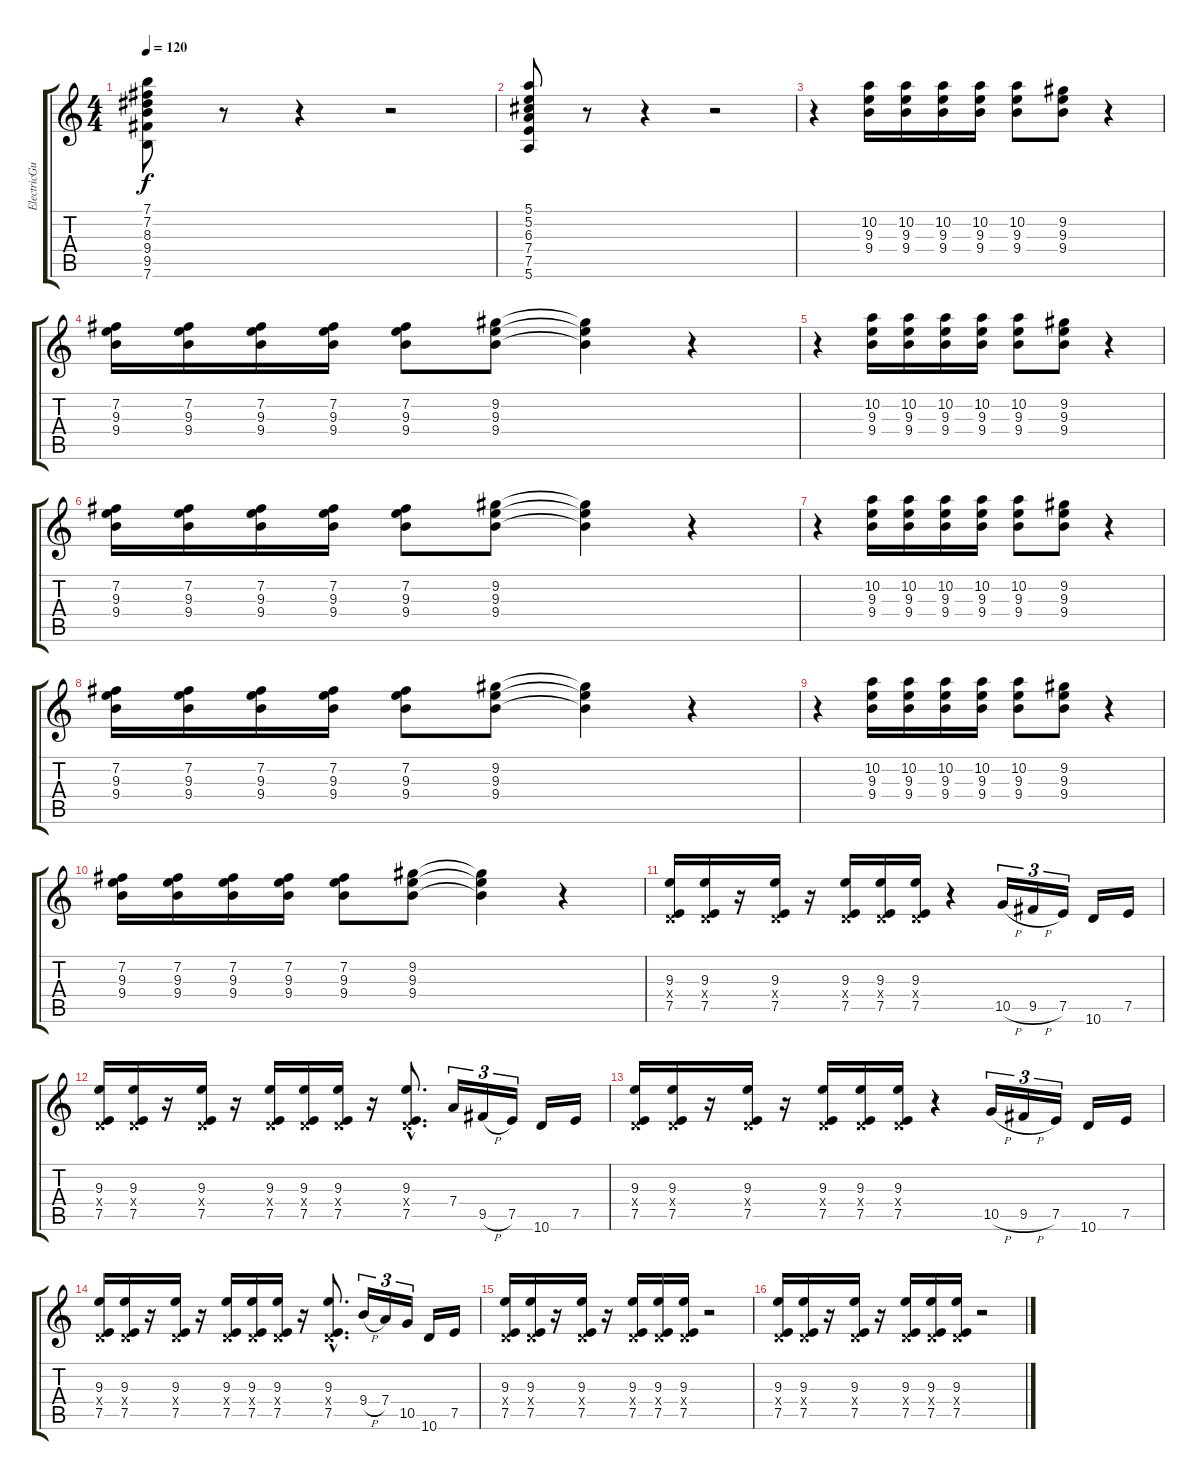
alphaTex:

\track ("ElectricGuitar1" "ElectricGu") {instrument distortionguitar}
\staff {score tabs}
\tuning (E4 B3 G3 D3 A2 E2) {hide}
\ts (4 4)
\tempo 120
\clef g2
\ks c
(7.1 7.2 8.3 9.4 9.5 7.6).8{dy f} r.8 r.4 r.2 |
(5.1 5.2 6.3 7.4 7.5 5.6).8 r.8 r.4 r.2 |
r.4 (10.2 9.3 9.4).16 (10.2 9.3 9.4).16 (10.2 9.3 9.4).16 (10.2 9.3 9.4).16 (10.2 9.3 9.4).8 (9.2 9.3 9.4).8 r.4 |
(7.2 9.3 9.4).16 (7.2 9.3 9.4).16 (7.2 9.3 9.4).16 (7.2 9.3 9.4).16 (7.2 9.3 9.4).8 (9.2 9.3 9.4).8 (9.2{t} 9.3{t} 9.4{t}).4 r.4 |
r.4 (10.2 9.3 9.4).16 (10.2 9.3 9.4).16 (10.2 9.3 9.4).16 (10.2 9.3 9.4).16 (10.2 9.3 9.4).8 (9.2 9.3 9.4).8 r.4 |
(7.2 9.3 9.4).16 (7.2 9.3 9.4).16 (7.2 9.3 9.4).16 (7.2 9.3 9.4).16 (7.2 9.3 9.4).8 (9.2 9.3 9.4).8 (9.2{t} 9.3{t} 9.4{t}).4 r.4 |
r.4 (10.2 9.3 9.4).16 (10.2 9.3 9.4).16 (10.2 9.3 9.4).16 (10.2 9.3 9.4).16 (10.2 9.3 9.4).8 (9.2 9.3 9.4).8 r.4 |
(7.2 9.3 9.4).16 (7.2 9.3 9.4).16 (7.2 9.3 9.4).16 (7.2 9.3 9.4).16 (7.2 9.3 9.4).8 (9.2 9.3 9.4).8 (9.2{t} 9.3{t} 9.4{t}).4 r.4 |
r.4 (10.2 9.3 9.4).16 (10.2 9.3 9.4).16 (10.2 9.3 9.4).16 (10.2 9.3 9.4).16 (10.2 9.3 9.4).8 (9.2 9.3 9.4).8 r.4 |
(7.2 9.3 9.4).16 (7.2 9.3 9.4).16 (7.2 9.3 9.4).16 (7.2 9.3 9.4).16 (7.2 9.3 9.4).8 (9.2 9.3 9.4).8 (9.2{t} 9.3{t} 9.4{t}).4 r.4 |
(9.3 0.4{x} 7.5).16 (9.3 0.4{x} 7.5).16 r.16 (9.3 0.4{x} 7.5).16 r.16 (9.3 0.4{x} 7.5).16 (9.3 0.4{x} 7.5).16 (9.3 0.4{x} 7.5).16 r.4 10.5{h}.16{tu (3 2)} 9.5{h}.16{tu (3 2)} 7.5.16{tu (3 2)} 10.6.16 7.5.16 |
(9.3 0.4{x} 7.5).16 (9.3 0.4{x} 7.5).16 r.16 (9.3 0.4{x} 7.5).16 r.16 (9.3 0.4{x} 7.5).16 (9.3 0.4{x} 7.5).16 (9.3 0.4{x} 7.5).16 r.16 (9.3{hac} 0.4{hac x} 7.5{hac}).8{d} 7.4.16{tu (3 2)} 9.5{h}.16{tu (3 2)} 7.5.16{tu (3 2)} 10.6.16 7.5.16 |
(9.3 0.4{x} 7.5).16 (9.3 0.4{x} 7.5).16 r.16 (9.3 0.4{x} 7.5).16 r.16 (9.3 0.4{x} 7.5).16 (9.3 0.4{x} 7.5).16 (9.3 0.4{x} 7.5).16 r.4 10.5{h}.16{tu (3 2)} 9.5{h}.16{tu (3 2)} 7.5.16{tu (3 2)} 10.6.16 7.5.16 |
(9.3 0.4{x} 7.5).16 (9.3 0.4{x} 7.5).16 r.16 (9.3 0.4{x} 7.5).16 r.16 (9.3 0.4{x} 7.5).16 (9.3 0.4{x} 7.5).16 (9.3 0.4{x} 7.5).16 r.16 (9.3{hac} 0.4{hac x} 7.5{hac}).8{d} 9.4{h}.16{tu (3 2)} 7.4.16{tu (3 2)} 10.5.16{tu (3 2)} 10.6.16 7.5.16 |
(9.3 0.4{x} 7.5).16 (9.3 0.4{x} 7.5).16 r.16 (9.3 0.4{x} 7.5).16 r.16 (9.3 0.4{x} 7.5).16 (9.3 0.4{x} 7.5).16 (9.3 0.4{x} 7.5).16 r.2 |
(9.3 0.4{x} 7.5).16 (9.3 0.4{x} 7.5).16 r.16 (9.3 0.4{x} 7.5).16 r.16 (9.3 0.4{x} 7.5).16 (9.3 0.4{x} 7.5).16 (9.3 0.4{x} 7.5).16 r.2
